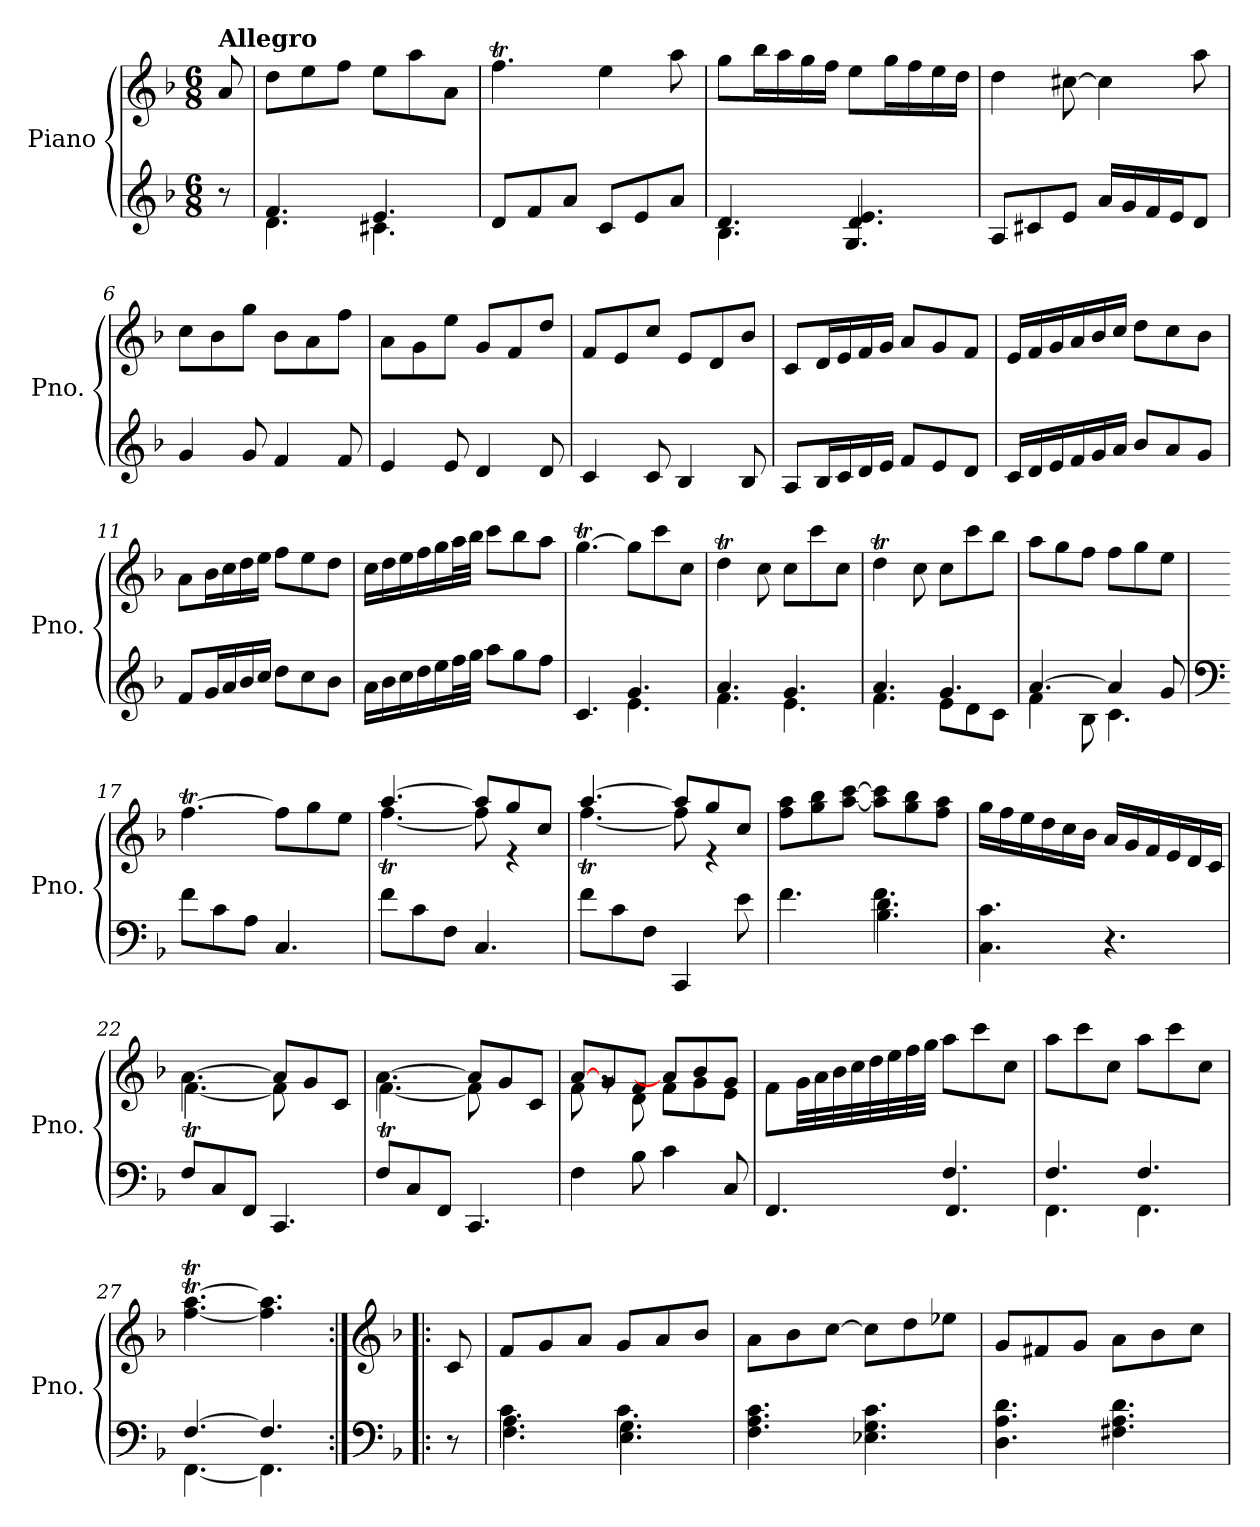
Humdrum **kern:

**kern	**kern
*part1	*part1
*staff2	*staff1
*I"Piano	*
*I'Pno.	*
*clefG2	*clefG2
*k[b-]	*k[b-]
*M6/8	*M6/8
*MM80	*MM80
=1	=1
!	!LO:TX:a:B:t=Allegro
8r	8a/
=2	=2
*^	*
4.f/	4.d\	8dd\L
.	.	8ee\
.	.	8ff\J
4.e/	4.c#X\	8ee\L
.	.	8aa\
.	.	8a\J
*v	*v	*
=3	=3
8d/L	4.ffT\
8f/	.
8a/J	.
8c/L	4ee\
8e/	.
8a/J	8aa\
=4	=4
*^	*
*	*^	*
4.d/	4.B-\	4.ryy	8gg\L
.	.	.	16bb-\L
.	.	.	16aa\
.	.	.	16gg\
.	.	.	16ff\JJ
4.d/ 4.e/	4.ryy	4.G/	8ee\L
.	.	.	16gg\L
.	.	.	16ff\
.	.	.	16ee\
.	.	.	16dd\JJ
*v	*v	*v	*
=5	=5
8A/L	4dd\
8c#X/	.
8e/J	[8cc#X\
16a/LL	4cc#\]
16g/	.
16f/	.
16e/J	.
8d/J	8aa\
=6	=6
4g/	8cc\L
.	8b-\
8g/	8gg\J
4f/	8b-\L
.	8a\
8f/	8ff\J
!!LO:LB:g=z
=7	=7
4e/	8a\L
.	8g\
8e/	8ee\J
4d/	8g/L
.	8f/
8d/	8dd/J
=8	=8
4c/	8f/L
.	8e/
8c/	8cc/J
4B-/	8e/L
.	8d/
8B-/	8b-/J
=9	=9
8A/L	8c/L
16B-/L	16d/L
16c/	16e/
16d/	16f/
16e/JJ	16g/JJ
8f/L	8a/L
8e/	8g/
8d/J	8f/J
=10	=10
16c/LL	16e/LL
16d/	16f/
16e/	16g/
16f/	16a/
16g/	16b-/
16a/JJ	16cc/JJ
8b-/L	8dd\L
8a/	8cc\
8g/J	8b-\J
=11	=11
8f/L	8a\L
16g/L	16b-\L
16a/	16cc\
16b-/	16dd\
16cc/JJ	16ee\JJ
8dd\L	8ff\L
8cc\	8ee\
8b-\J	8dd\J
!!LO:LB:g=z
=12	=12
16a\LL	16cc\LL
16b-\	16dd\
16cc\	16ee\
16dd\	16ff\
16ee\	16gg\
32ff\L	32aa\L
32gg\JJJ	32bb-\JJJ
8aa\L	8ccc\L
8gg\	8bb-\
8ff\J	8aa\J
=13	=13
*^	*
4.c/	4.ryy	[4.ggT\
4.g/	4.e\	8gg\L]
.	.	8ccc\
.	.	8cc\J
=14	=14	=14
4.a/	4.f\	4ddT\
.	.	8cc\
4.g/	4.e\	8cc\L
.	.	8ccc\
.	.	8cc\J
=15	=15	=15
4.a/	4.f\	4ddT\
.	.	8cc\
4.g/	8e\L	8cc\L
.	8d\	8ccc\
.	8c\J	8bb-\J
=16	=16	=16
[4.a/	4f\	8aa\L
.	.	8gg\
.	8B-\	8ff\J
4a/]	4.c\	8ff\L
.	.	8gg\
8g/	.	8ee\J
*v	*v	*
=17	=17
*clefF4	*
8f\L	[4.ffT\
8c\	.
8A\J	.
4.C/	8ff\L]
.	8gg\
.	8ee\J
!!LO:LB:g=z
=18	=18
*	*^
8f\L	[4.aa/	[4.ffT\
8c\	.	.
8F\J	.	.
4.C/	8aa/L]	8ff\]
.	8gg/	4r
.	8cc/J	.
=19	=19	=19
8f\L	[4.aa/	[4.ffT\
8c\	.	.
8F\J	.	.
4CC/	8aa/L]	8ff\]
.	8gg/	4r
8e\	8cc/J	.
*	*v	*v
=20	=20
*^	*
*	*^	*
4.f\	4.ryy	4.ryy	8ff\ 8aa\L
.	.	.	8gg\ 8bb-\
.	.	.	[8aa\ [8ccc\J
4.f\	4.d\	4.B-\	8aa\] 8ccc\]L
.	.	.	8gg\ 8bb-\
.	.	.	8ff\ 8aa\J
*v	*v	*v	*
=21	=21
4.C\ 4.c\	16gg\LL
.	16ff\
.	16ee\
.	16dd\
.	16cc\
.	16b-\JJ
4.r	16a/LL
.	16g/
.	16f/
.	16e/
.	16d/
.	16c/JJ
=22	=22
*	*^
8F/L	[4.a\	[4.fT\
8C/	.	.
8FF/J	.	.
4.CC/	8a/L]	8f\]
.	8g/	4ryy
.	8c/J	.
=23	=23	=23
8F/L	[4.a\	[4.fT\
8C/	.	.
8FF/J	.	.
4.CC/	8a/L]	8f\]
.	8g/	4ryy
.	8c/J	.
!!LO:LB:g=z	!!
=24	=24	=24
4F\	[8a/L	8f\
.	8g/	8rg
8B-\	8f/J	8d\
4c\	8a/L]	8f\L
.	8b-/	8g\
8C/	8g/J	8e\J
*	*v	*v
=25	=25
*^	*
4.FF/	4.ryy	8f\L
.	.	32g\LL
.	.	32a\
.	.	32b-\
.	.	32cc\
.	.	32dd\
.	.	32ee\
.	.	32ff\
.	.	32gg\JJJ
4.F/	4.FF/	8aa\L
.	.	8ccc\
.	.	8cc\J
=26	=26	=26
4.F/	4.FF\	8aa\L
.	.	8ccc\
.	.	8cc\J
4.F/	4.FF\	8aa\L
.	.	8ccc\
.	.	8cc\J
=27	=27	=27
[4.F/	[4.FF\	[4.ff\T [4.aa\T
4.F/]	4.FF\]	4.ff\] 4.aa\]
*v	*v	*
=28:|!|:	=28:|!|:
*clefF4	*clefG2
*k[b-]	*k[b-]
8r	8c/
=29	=29
*^	*
*	*^	*
4.c\	4.A\	4.F\	8f/L
.	.	.	8g/
.	.	.	8a/J
4.c\	4.G\	4.E\	8g/L
.	.	.	8a/
.	.	.	8b-/J
*v	*v	*v	*
!!LO:PB:g=z
=30	=30
4.F\ 4.A\ 4.c\	8a\L
.	8b-\
.	[8cc\J
4.E-X\ 4.G\ 4.c\	8cc\L]
.	8dd\
.	8ee-X\J
=31	=31
4.D\ 4.A\ 4.d\	8g/L
.	8f#X/
.	8g/J
4.F#X\ 4.A\ 4.d\	8a\L
.	8b-\
.	8cc\J
=	=
*-	*-
